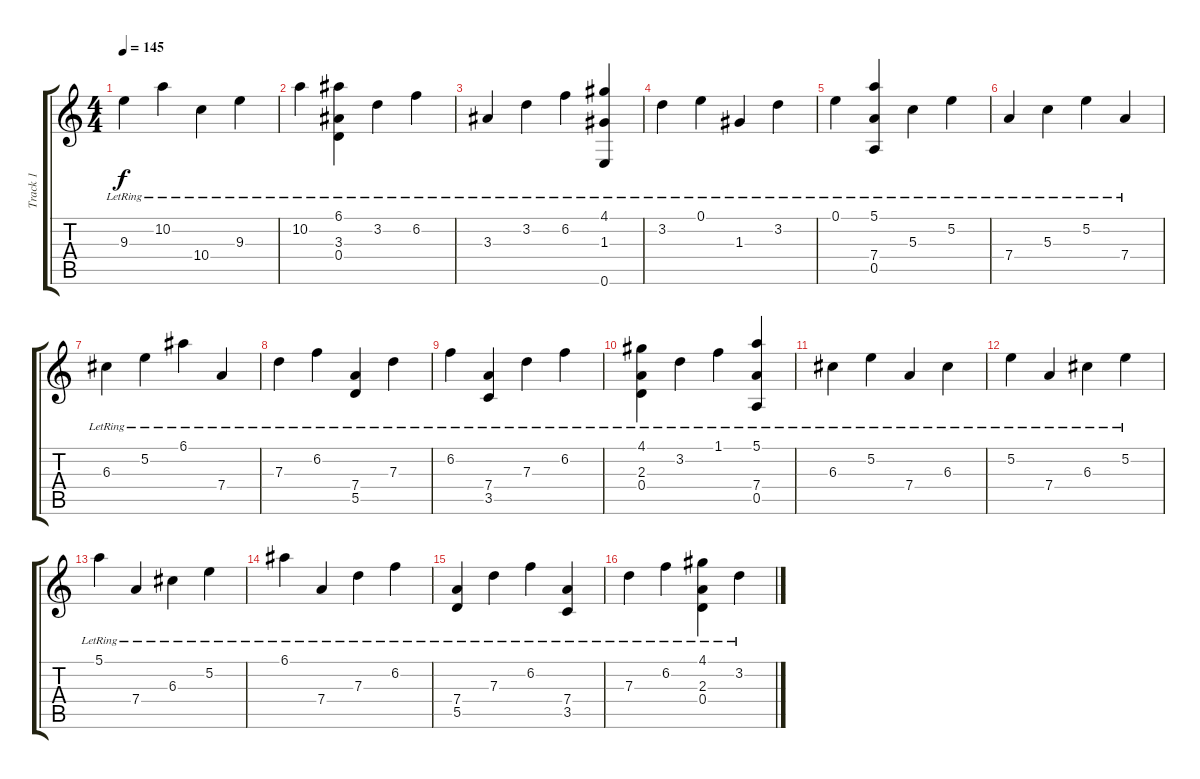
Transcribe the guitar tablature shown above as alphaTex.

\track ("Track 1" "Track 1") {instrument acousticguitarsteel}
\staff {score tabs}
\tuning (E4 B3 G3 D3 A2 E2) {hide}
\ts (4 4)
\tempo 145
\clef g2
\ks c
9.3{lr}.4{dy f} 10.2{lr}.4 10.4{lr}.4 9.3{lr}.4 |
10.2{lr}.4 (6.1{lr} 3.3{lr} 0.4{lr}).4 3.2{lr}.4 6.2{lr}.4 |
3.3{lr}.4 3.2{lr}.4 6.2{lr}.4 (4.1{lr} 1.3{lr} 0.6{lr}).4 |
3.2{lr}.4 0.1{lr}.4 1.3{lr}.4 3.2{lr}.4 |
0.1{lr}.4 (5.1{lr} 7.4{lr} 0.5{lr}).4 5.3{lr}.4 5.2{lr}.4 |
7.4{lr}.4 5.3{lr}.4 5.2{lr}.4 7.4{lr}.4 |
6.3{lr}.4 5.2{lr}.4 6.1{lr}.4 7.4{lr}.4 |
7.3{lr}.4 6.2{lr}.4 (7.4{lr} 5.5{lr}).4 7.3{lr}.4 |
6.2{lr}.4 (7.4{lr} 3.5{lr}).4 7.3{lr}.4 6.2{lr}.4 |
(4.1{lr} 2.3{lr} 0.4{lr}).4 3.2{lr}.4 1.1{lr}.4 (5.1{lr} 7.4{lr} 0.5{lr}).4 |
6.3{lr}.4 5.2{lr}.4 7.4{lr}.4 6.3{lr}.4 |
5.2{lr}.4 7.4{lr}.4 6.3{lr}.4 5.2{lr}.4 |
5.1{lr}.4 7.4{lr}.4 6.3{lr}.4 5.2{lr}.4 |
6.1{lr}.4 7.4{lr}.4 7.3{lr}.4 6.2{lr}.4 |
(7.4{lr} 5.5{lr}).4 7.3{lr}.4 6.2{lr}.4 (7.4{lr} 3.5{lr}).4 |
7.3{lr}.4 6.2{lr}.4 (4.1{lr} 2.3{lr} 0.4{lr}).4 3.2{lr}.4
